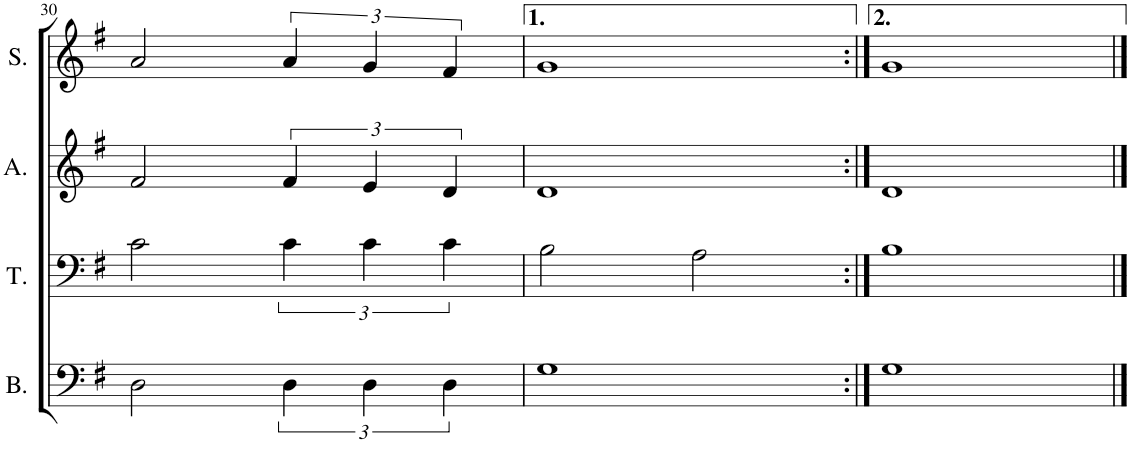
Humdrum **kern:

**kern	**kern	**kern	**kern
*part4	*part3	*part2	*part1
*staff4	*staff3	*staff2	*staff1
*I"Bass	*I"Tenor	*I"Alto	*I"Soprano
*I'B.	*I'T.	*I'A.	*I'S.
!!LO:PB:g=z
*clefF4	*clefF4	*clefG2	*clefG2
*k[f#]	*k[f#]	*k[f#]	*k[f#]
*M4/4	*M4/4	*M4/4	*M4/4
=30	=30	=30	=30
2D\	2c\	2f#/	2a/
6D\	6c\	6f#/	6a/
6D\	6c\	6e/	6g/
6D\	6c\	6d/	6f#/
=31	=31	=31	=31
1G	2B\	1d	1g
.	2A\	.	.
=32:|!	=32:|!	=32:|!	=32:|!
1G	1B	1d	1g
==	==	==	==
*-	*-	*-	*-
